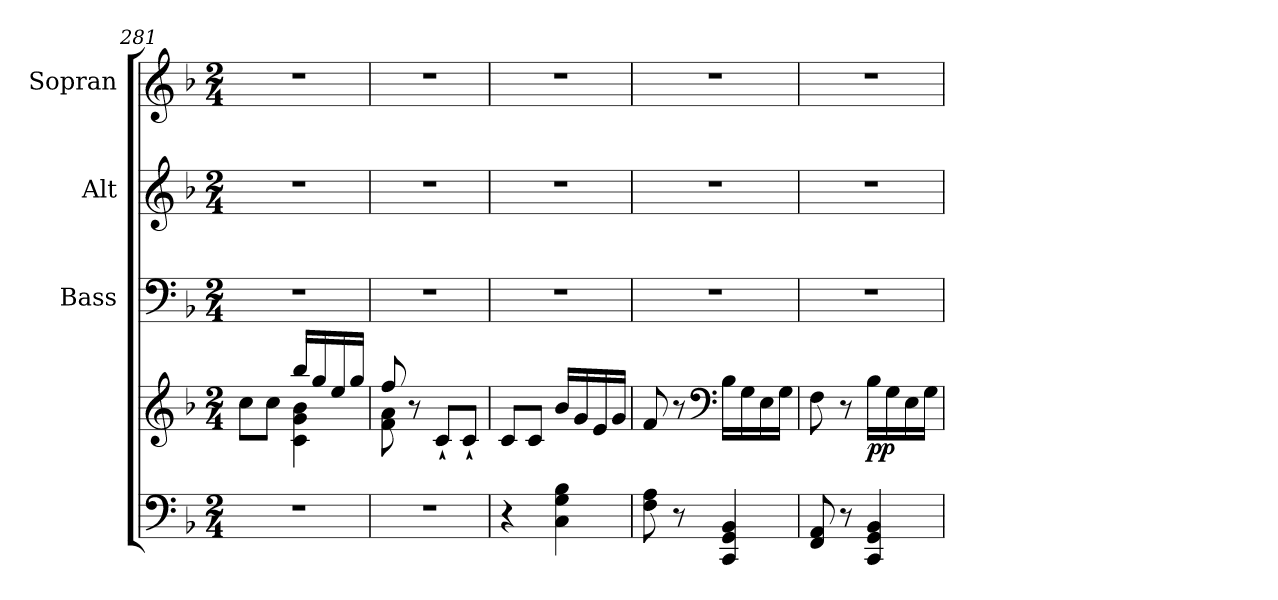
**kern	**kern	**dynam	**kern	**kern	**kern
*part4	*part4	*part4	*part3	*part2	*part1
*staff5	*staff4	*staff4/5	*staff3	*staff2	*staff1
*	*	*	*I"Bass	*I"Alt	*I"Sopran
*	*	*	*I'B.	*I'A.	*I'S.
*clefF4	*clefG2	*	*clefF4	*clefG2	*clefG2
*k[b-]	*k[b-]	*	*k[b-]	*k[b-]	*k[b-]
*F:	*F:	*	*F:	*F:	*F:
*M2/4	*M2/4	*	*M2/4	*M2/4	*M2/4
=281	=281	=281	=281	=281	=281
*	*^	*	*	*	*
2r	4ryy	8cc\L	.	2r	2r	2r
.	.	8cc\J	.	.	.	.
.	16bb-/LL	4c\ 4g\ 4b-\	.	.	.	.
.	16gg/	.	.	.	.	.
.	16ee/	.	.	.	.	.
.	16gg/JJ	.	.	.	.	.
=282	=282	=282	=282	=282	=282	=282
2r	8ff/	8f\ 8a\	.	2r	2r	2r
.	8ra	4.ryy	.	.	.	.
.	8c`</L	.	.	.	.	.
.	8c`</J	.	.	.	.	.
*	*v	*v	*	*	*	*
=283	=283	=283	=283	=283	=283
4r	8c/L	.	2r	2r	2r
.	8c/J	.	.	.	.
4C\ 4G\ 4B-\	16b-/LL	.	.	.	.
.	16g/	.	.	.	.
.	16e/	.	.	.	.
.	16g/JJ	.	.	.	.
=284	=284	=284	=284	=284	=284
8F\ 8A\	8f/	.	2r	2r	2r
8r	8r	.	.	.	.
*	*clefF4	*	*	*	*
4CC/ 4GG/ 4BB-/	16B-\LL	.	.	.	.
.	16G\	.	.	.	.
.	16E\	.	.	.	.
.	16G\JJ	.	.	.	.
=285	=285	=285	=285	=285	=285
8FF/ 8AA/	8F\	.	2r	2r	2r
8r	8r	.	.	.	.
!	!	!LO:DY:b	!	!	!
4CC/ 4GG/ 4BB-/	16B-\LL	pp	.	.	.
.	16G\	.	.	.	.
.	16E\	.	.	.	.
.	16G\JJ	.	.	.	.
=	=	=	=	=	=
*-	*-	*-	*-	*-	*-
